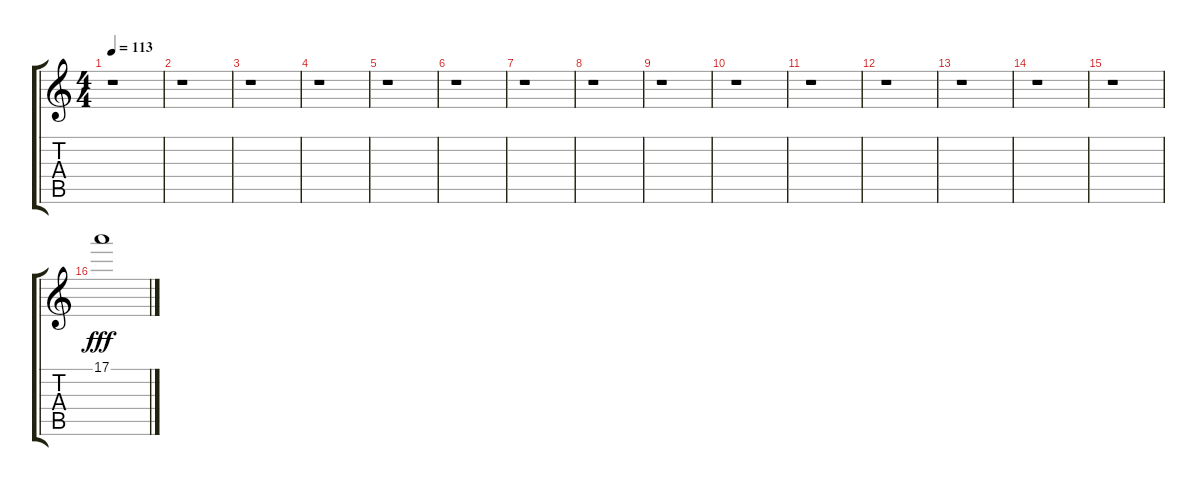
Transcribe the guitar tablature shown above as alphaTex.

\track "" {instrument electricbassfinger}
\staff {score tabs}
\tuning (E4 B3 G3 D3 A2 E2) {hide}
\ts (4 4)
\tempo 113
\clef g2
\ks c
r.1{dy fff} |
r.1 |
r.1 |
r.1 |
r.1 |
r.1 |
r.1 |
r.1 |
r.1 |
r.1 |
r.1 |
r.1 |
r.1 |
r.1 |
r.1 |
17.1.1
